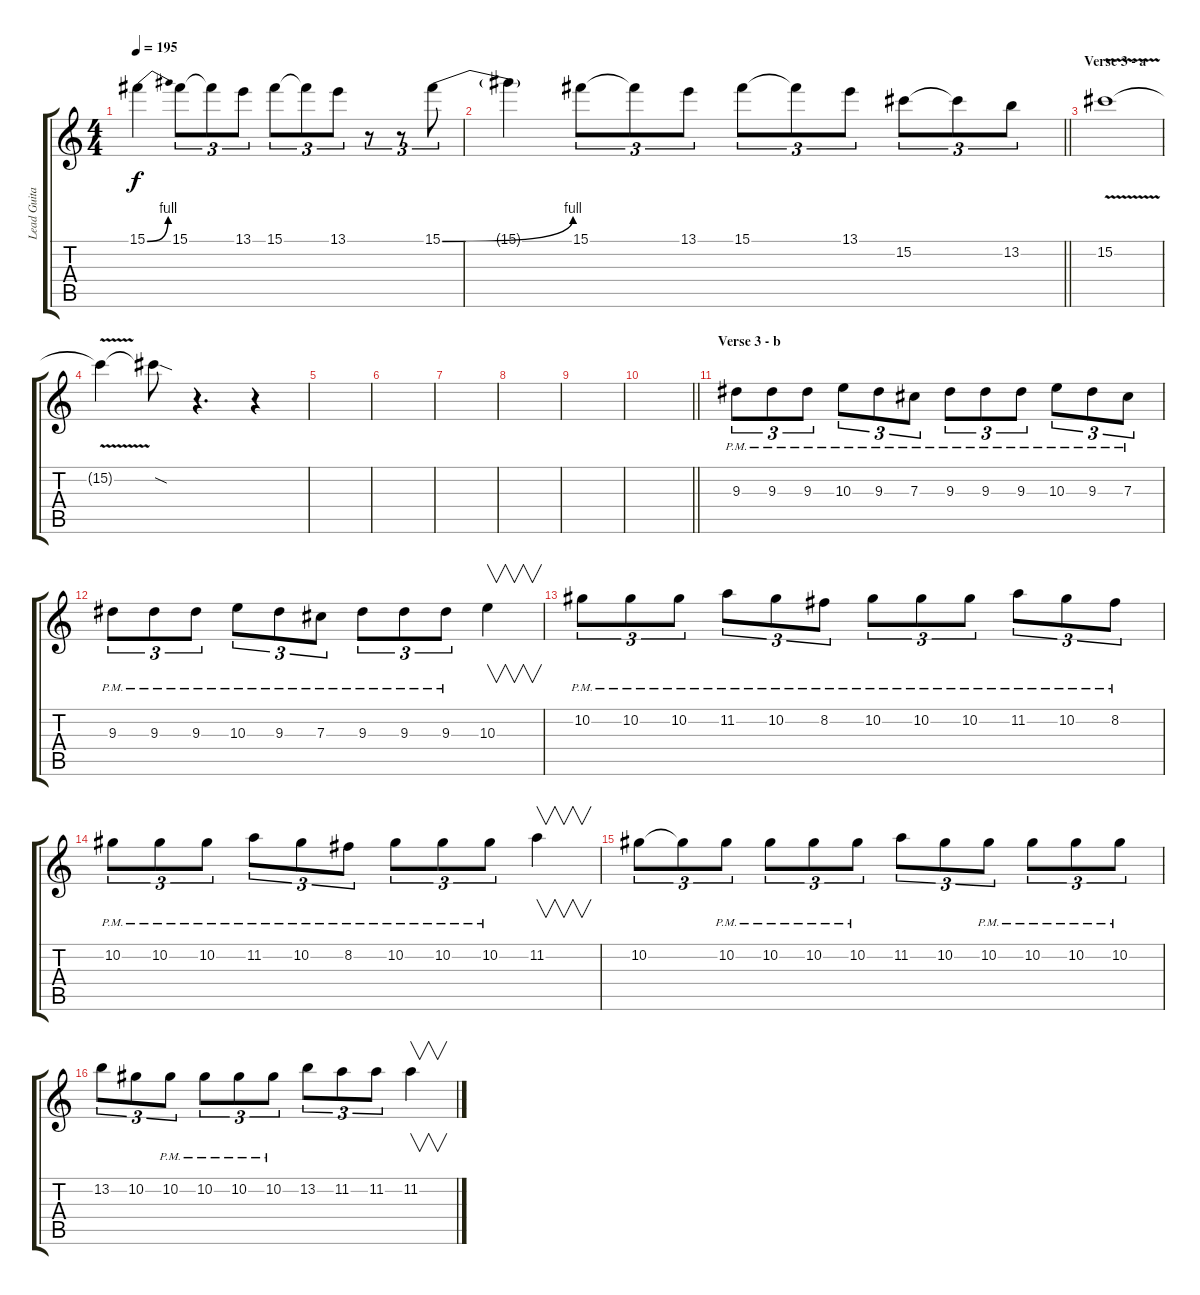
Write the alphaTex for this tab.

\track ("Lead Guitar 2" "Lead Guita") {instrument overdrivenguitar}
\staff {score tabs}
\tuning (Eb4 Bb3 Gb3 Db3 Ab2 Eb2) {hide}
\ts (4 4)
\tempo 195
\clef g2
\ks c
15.1{be (bend 0 0 60 4)}.4{dy f} 15.1.8{tu (3 2)} 15.1{t}.8{tu (3 2)} 13.1.8{tu (3 2)} 15.1.8{tu (3 2)} 15.1{t}.8{tu (3 2)} 13.1.8{tu (3 2)} r.8{tu (3 2)} r.8{tu (3 2)} 15.1{be (bend 0 0 60 4)}.8{tu (3 2)} |
\barLineRight lightlight
15.1{t}.4 15.1.8{tu (3 2)} 15.1{t}.8{tu (3 2)} 13.1.8{tu (3 2)} 15.1.8{tu (3 2)} 15.1{t}.8{tu (3 2)} 13.1.8{tu (3 2)} 15.2.8{tu (3 2)} 15.2{t}.8{tu (3 2)} 13.2.8{tu (3 2)} |
\section ("" "Verse 3 - a")
15.2{v}.1 |
15.2{t}.4 15.2{sod t}.8 r.4{d} r.4 |
|
|
|
|
|
\barLineRight lightlight
|
\section ("" "Verse 3 - b")
9.3{pm}.8{tu (3 2)} 9.3{pm}.8{tu (3 2)} 9.3{pm}.8{tu (3 2)} 10.3{pm}.8{tu (3 2)} 9.3{pm}.8{tu (3 2)} 7.3{pm}.8{tu (3 2)} 9.3{pm}.8{tu (3 2)} 9.3{pm}.8{tu (3 2)} 9.3{pm}.8{tu (3 2)} 10.3{pm}.8{tu (3 2)} 9.3{pm}.8{tu (3 2)} 7.3{pm}.8{tu (3 2)} |
9.3{pm}.8{tu (3 2)} 9.3{pm}.8{tu (3 2)} 9.3{pm}.8{tu (3 2)} 10.3{pm}.8{tu (3 2)} 9.3{pm}.8{tu (3 2)} 7.3{pm}.8{tu (3 2)} 9.3{pm}.8{tu (3 2)} 9.3{pm}.8{tu (3 2)} 9.3{pm}.8{tu (3 2)} 10.3.4{v} |
10.2{pm}.8{tu (3 2)} 10.2{pm}.8{tu (3 2)} 10.2{pm}.8{tu (3 2)} 11.2{pm}.8{tu (3 2)} 10.2{pm}.8{tu (3 2)} 8.2{pm}.8{tu (3 2)} 10.2{pm}.8{tu (3 2)} 10.2{pm}.8{tu (3 2)} 10.2{pm}.8{tu (3 2)} 11.2{pm}.8{tu (3 2)} 10.2{pm}.8{tu (3 2)} 8.2{pm}.8{tu (3 2)} |
10.2{pm}.8{tu (3 2)} 10.2{pm}.8{tu (3 2)} 10.2{pm}.8{tu (3 2)} 11.2{pm}.8{tu (3 2)} 10.2{pm}.8{tu (3 2)} 8.2{pm}.8{tu (3 2)} 10.2{pm}.8{tu (3 2)} 10.2{pm}.8{tu (3 2)} 10.2{pm}.8{tu (3 2)} 11.2.4{v} |
10.2.8{tu (3 2)} 10.2{t}.8{tu (3 2)} 10.2{pm}.8{tu (3 2)} 10.2{pm}.8{tu (3 2)} 10.2{pm}.8{tu (3 2)} 10.2{pm}.8{tu (3 2)} 11.2.8{tu (3 2)} 10.2.8{tu (3 2)} 10.2{pm}.8{tu (3 2)} 10.2{pm}.8{tu (3 2)} 10.2{pm}.8{tu (3 2)} 10.2{pm}.8{tu (3 2)} |
13.2.8{tu (3 2)} 10.2.8{tu (3 2)} 10.2{pm}.8{tu (3 2)} 10.2{pm}.8{tu (3 2)} 10.2{pm}.8{tu (3 2)} 10.2{pm}.8{tu (3 2)} 13.2.8{tu (3 2)} 11.2.8{tu (3 2)} 11.2.8{tu (3 2)} 11.2.4{v}
